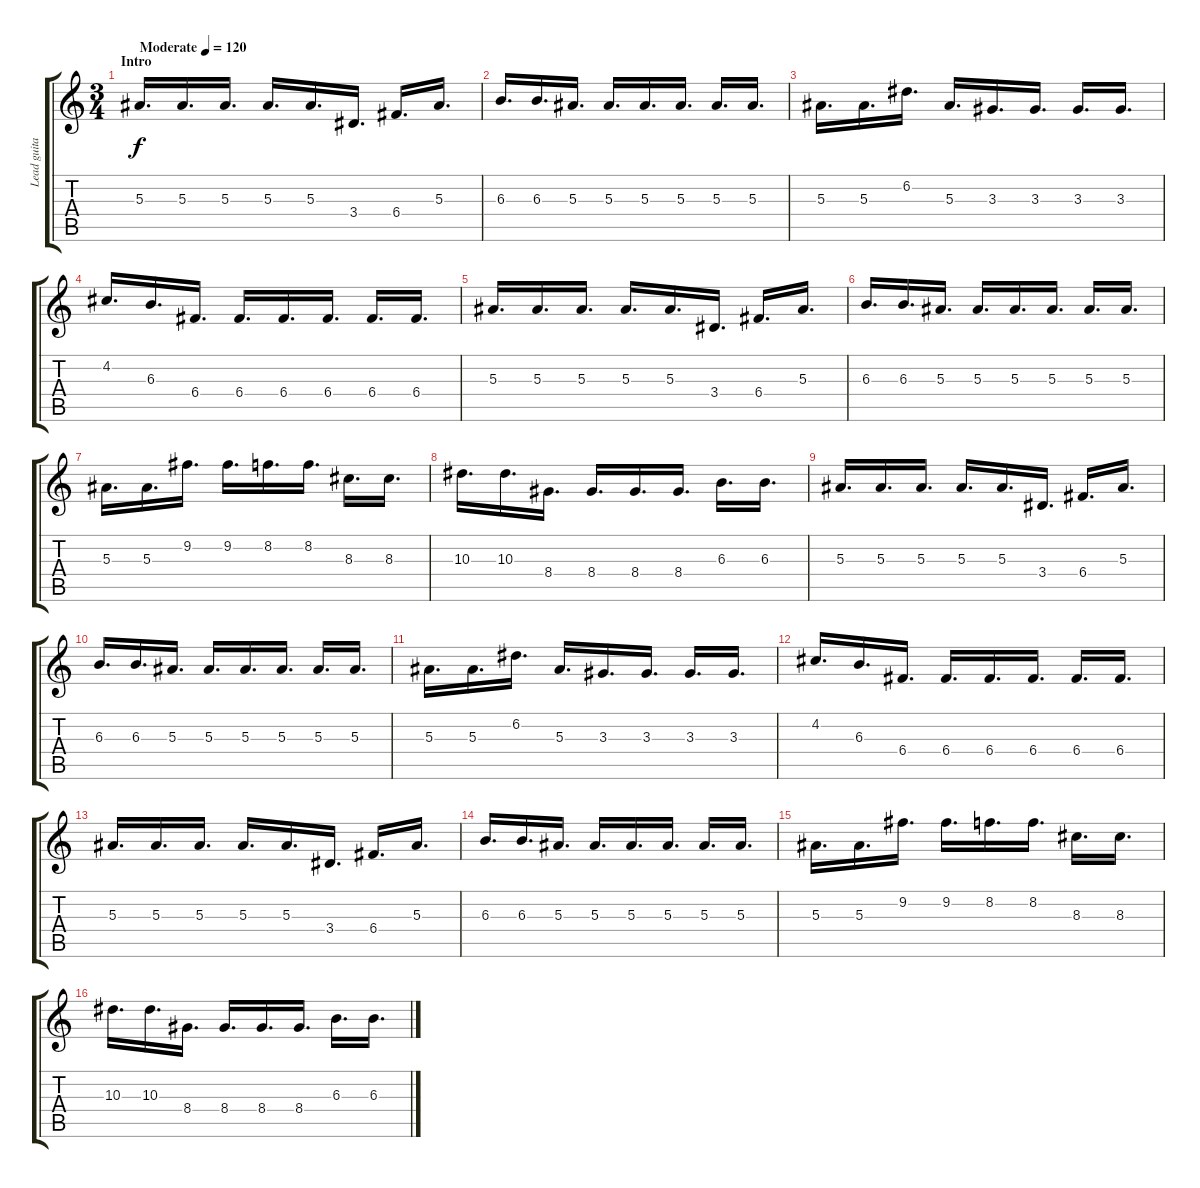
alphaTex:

\track ("Lead guitar 1" "Lead guita") {instrument overdrivenguitar}
\staff {score tabs}
\tuning (D4 A3 F3 C3 G2 D2) {hide}
\ts (3 4)
\section ("" "Intro")
\tempo (120 "Moderate")
\tempo 108
\tempo (120 "Moderate")
\clef g2
\ks c
5.3.16{d dy f instrument overdrivenguitar} 5.3.16{d} 5.3.16{d} 5.3.16{d} 5.3.16{d} 3.4.16{d} 6.4.16{d} 5.3.16{d} |
6.3.16{d} 6.3.16{d} 5.3.16{d} 5.3.16{d} 5.3.16{d} 5.3.16{d} 5.3.16{d} 5.3.16{d} |
5.3.16{d} 5.3.16{d} 6.2.16{d} 5.3.16{d} 3.3.16{d} 3.3.16{d} 3.3.16{d} 3.3.16{d} |
4.2.16{d} 6.3.16{d} 6.4.16{d} 6.4.16{d} 6.4.16{d} 6.4.16{d} 6.4.16{d} 6.4.16{d} |
5.3.16{d} 5.3.16{d} 5.3.16{d} 5.3.16{d} 5.3.16{d} 3.4.16{d} 6.4.16{d} 5.3.16{d} |
6.3.16{d} 6.3.16{d} 5.3.16{d} 5.3.16{d} 5.3.16{d} 5.3.16{d} 5.3.16{d} 5.3.16{d} |
5.3.16{d} 5.3.16{d} 9.2.16{d} 9.2.16{d} 8.2.16{d} 8.2.16{d} 8.3.16{d} 8.3.16{d} |
10.3.16{d} 10.3.16{d} 8.4.16{d} 8.4.16{d} 8.4.16{d} 8.4.16{d} 6.3.16{d} 6.3.16{d} |
5.3.16{d} 5.3.16{d} 5.3.16{d} 5.3.16{d} 5.3.16{d} 3.4.16{d} 6.4.16{d} 5.3.16{d} |
6.3.16{d} 6.3.16{d} 5.3.16{d} 5.3.16{d} 5.3.16{d} 5.3.16{d} 5.3.16{d} 5.3.16{d} |
5.3.16{d} 5.3.16{d} 6.2.16{d} 5.3.16{d} 3.3.16{d} 3.3.16{d} 3.3.16{d} 3.3.16{d} |
4.2.16{d} 6.3.16{d} 6.4.16{d} 6.4.16{d} 6.4.16{d} 6.4.16{d} 6.4.16{d} 6.4.16{d} |
5.3.16{d} 5.3.16{d} 5.3.16{d} 5.3.16{d} 5.3.16{d} 3.4.16{d} 6.4.16{d} 5.3.16{d} |
6.3.16{d} 6.3.16{d} 5.3.16{d} 5.3.16{d} 5.3.16{d} 5.3.16{d} 5.3.16{d} 5.3.16{d} |
5.3.16{d} 5.3.16{d} 9.2.16{d} 9.2.16{d} 8.2.16{d} 8.2.16{d} 8.3.16{d} 8.3.16{d} |
10.3.16{d} 10.3.16{d} 8.4.16{d} 8.4.16{d} 8.4.16{d} 8.4.16{d} 6.3.16{d} 6.3.16{d}
